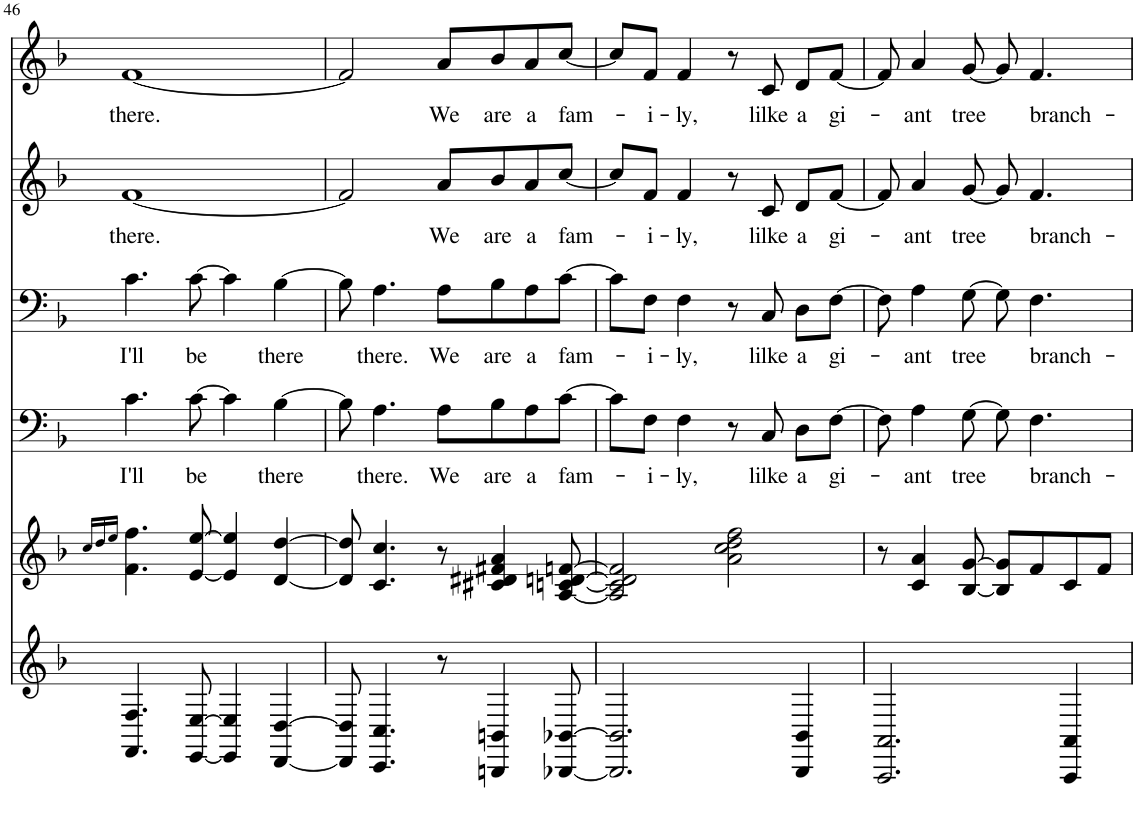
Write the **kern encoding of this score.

**kern	**kern	**kern	**text	**kern	**text	**kern	**text	**kern	**text
*part6	*part5	*part4	*part4	*part3	*part3	*part2	*part2	*part1	*part1
*staff6	*staff5	*staff4	*staff4	*staff3	*staff3	*staff2	*staff2	*staff1	*staff1
*I"Piano	*I"Piano	*I"Bass	*	*I"Tenor	*	*I"Alto	*	*I"Soprano	*
*I'Pno	*I'Pno	*	*	*	*	*	*	*	*
!!LO:PB:g=z
*clefG2	*clefG2	*clefF4	*	*clefF4	*	*clefG2	*	*clefG2	*
*k[b-]	*k[b-]	*k[b-]	*	*k[b-]	*	*k[b-]	*	*k[b-]	*
*F:	*F:	*F:	*	*F:	*	*F:	*	*F:	*
*M4/4	*M4/4	*M4/4	*	*M4/4	*	*M4/4	*	*M4/4	*
=46	=46	=46	=46	=46	=46	=46	=46	=46	=46
.	16qcc/LL	.	.	.	.	.	.	.	.
.	16qdd/	.	.	.	.	.	.	.	.
.	16qee/JJ	.	.	.	.	.	.	.	.
!	!	!	!LO:LY:b	!	!LO:LY:b	!	!LO:LY:b	!	!LO:LY:b
4.FF/ 4.F/	4.f\ 4.ff\	4.c\	I'll	4.c\	I'll	[1f	there.	[1f	there.
!	!	!	!LO:LY:b	!	!LO:LY:b	!	!	!	!
[8EE/ [8E/	[8e/ [8ee/	[8c\	be	[8c\	be	.	.	.	.
4EE/] 4E/]	4e/] 4ee/]	4c\]	.	4c\]	.	.	.	.	.
!	!	!	!LO:LY:b	!	!LO:LY:b	!	!	!	!
[4DD/ [4D/	[4d/ [4dd/	[4B-\	there	[4B-\	there	.	.	.	.
=47	=47	=47	=47	=47	=47	=47	=47	=47	=47
8DD/] 8D/]	8d/] 8dd/]	8B-\]	.	8B-\]	.	2f/]	.	2f/]	.
!	!	!	!LO:LY:b	!	!LO:LY:b	!	!	!	!
4.CC/ 4.C/	4.c/ 4.cc/	4.A\	there.	4.A\	there.	.	.	.	.
!	!	!	!LO:LY:b	!	!LO:LY:b	!	!LO:LY:b	!	!LO:LY:b
8r	8r	8A\L	We	8A\L	We	8a/L	We	8a/L	We
!	!	!	!LO:LY:b	!	!LO:LY:b	!	!LO:LY:b	!	!LO:LY:b
4BBBn/ 4BBn/	4c#X/ 4d#X/ 4f#X/ 4a/	8B-\	are	8B-\	are	8b-/	are	8b-/	are
!	!	!	!LO:LY:b	!	!LO:LY:b	!	!LO:LY:b	!	!LO:LY:b
.	.	8A\	a	8A\	a	8a/	a	8a/	a
!	!	!	!LO:LY:b	!	!LO:LY:b	!	!LO:LY:b	!	!LO:LY:b
[8BBB-X/ [8BB-X/	[8A/ [8cn/ [8dn/ [8fn/	[8c\J	fam-	[8c\J	fam-	[8cc/J	fam-	[8cc/J	fam-
=48	=48	=48	=48	=48	=48	=48	=48	=48	=48
2.BBB-/] 2.BB-/]	2A/] 2c/] 2d/] 2f/]	8c\L]	.	8c\L]	.	8cc/L]	.	8cc/L]	.
!	!	!	!LO:LY:b	!	!LO:LY:b	!	!LO:LY:b	!	!LO:LY:b
.	.	8F\J	-i-	8F\J	-i-	8f/J	-i-	8f/J	-i-
!	!	!	!LO:LY:b	!	!LO:LY:b	!	!LO:LY:b	!	!LO:LY:b
.	.	4F\	-ly,	4F\	-ly,	4f/	-ly,	4f/	-ly,
.	2a\ 2cc\ 2dd\ 2ff\	8r	.	8r	.	8r	.	8r	.
!	!	!	!LO:LY:b	!	!LO:LY:b	!	!LO:LY:b	!	!LO:LY:b
.	.	8C/	lilke	8C/	lilke	8c/	lilke	8c/	lilke
!	!	!	!LO:LY:b	!	!LO:LY:b	!	!LO:LY:b	!	!LO:LY:b
4BBB-/ 4BB-/	.	8D\L	a	8D\L	a	8d/L	a	8d/L	a
!	!	!	!LO:LY:b	!	!LO:LY:b	!	!LO:LY:b	!	!LO:LY:b
.	.	[8F\J	gi-	[8F\J	gi-	[8f/J	gi-	[8f/J	gi-
=49	=49	=49	=49	=49	=49	=49	=49	=49	=49
2.AAA/ 2.AA/	8r	8F\]	.	8F\]	.	8f/]	.	8f/]	.
!	!	!	!LO:LY:b	!	!LO:LY:b	!	!LO:LY:b	!	!LO:LY:b
.	4c/ 4a/	4A\	-ant	4A\	-ant	4a/	-ant	4a/	-ant
!	!	!	!LO:LY:b	!	!LO:LY:b	!	!LO:LY:b	!	!LO:LY:b
.	[8B-/ [8g/	[8G\	tree	[8G\	tree	[8g/	tree	[8g/	tree
.	8B-/] 8g/]L	8G\]	.	8G\]	.	8g/]	.	8g/]	.
!	!	!	!LO:LY:b	!	!LO:LY:b	!	!LO:LY:b	!	!LO:LY:b
.	8f/	4.F\	branch-	4.F\	branch-	4.f/	branch-	4.f/	branch-
4AAA/ 4AA/	8c/	.	.	.	.	.	.	.	.
.	8f/J	.	.	.	.	.	.	.	.
=	=	=	=	=	=	=	=	=	=
*-	*-	*-	*-	*-	*-	*-	*-	*-	*-
